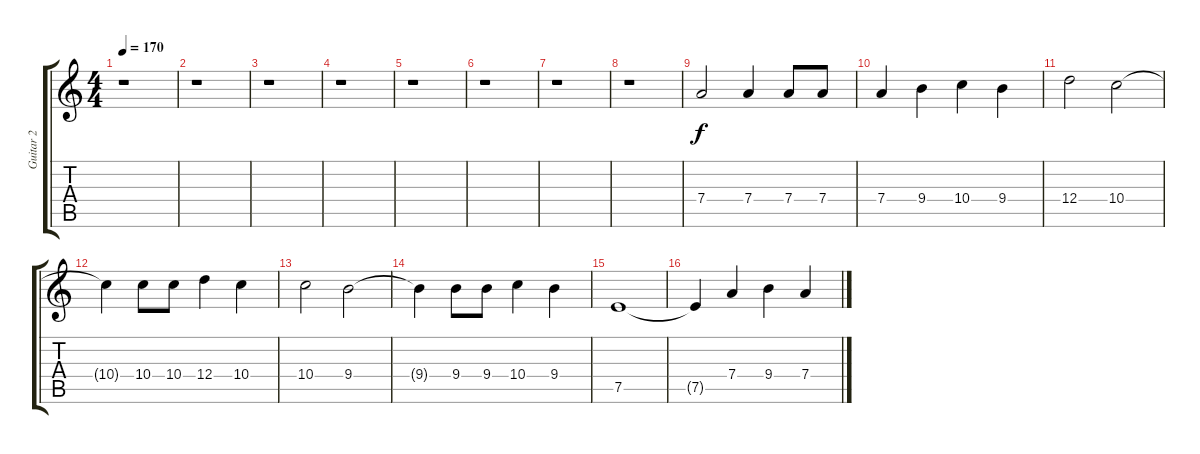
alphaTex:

\track ("Guitar 2" "Guitar 2") {instrument distortionguitar}
\staff {score tabs}
\tuning (E4 B3 G3 D3 A2 E2) {hide}
\ts (4 4)
\tempo 170
\clef g2
\ks c
r.1{dy f} |
r.1 |
r.1 |
r.1 |
r.1 |
r.1 |
r.1 |
r.1 |
7.4.2{balance 5} 7.4.4 7.4.8 7.4.8 |
7.4.4 9.4.4 10.4.4 9.4.4 |
12.4.2 10.4.2 |
10.4{t}.4 10.4.8 10.4.8 12.4.4 10.4.4 |
10.4.2 9.4.2 |
9.4{t}.4 9.4.8 9.4.8 10.4.4 9.4.4 |
7.5.1 |
7.5{t}.4 7.4.4 9.4.4 7.4.4
